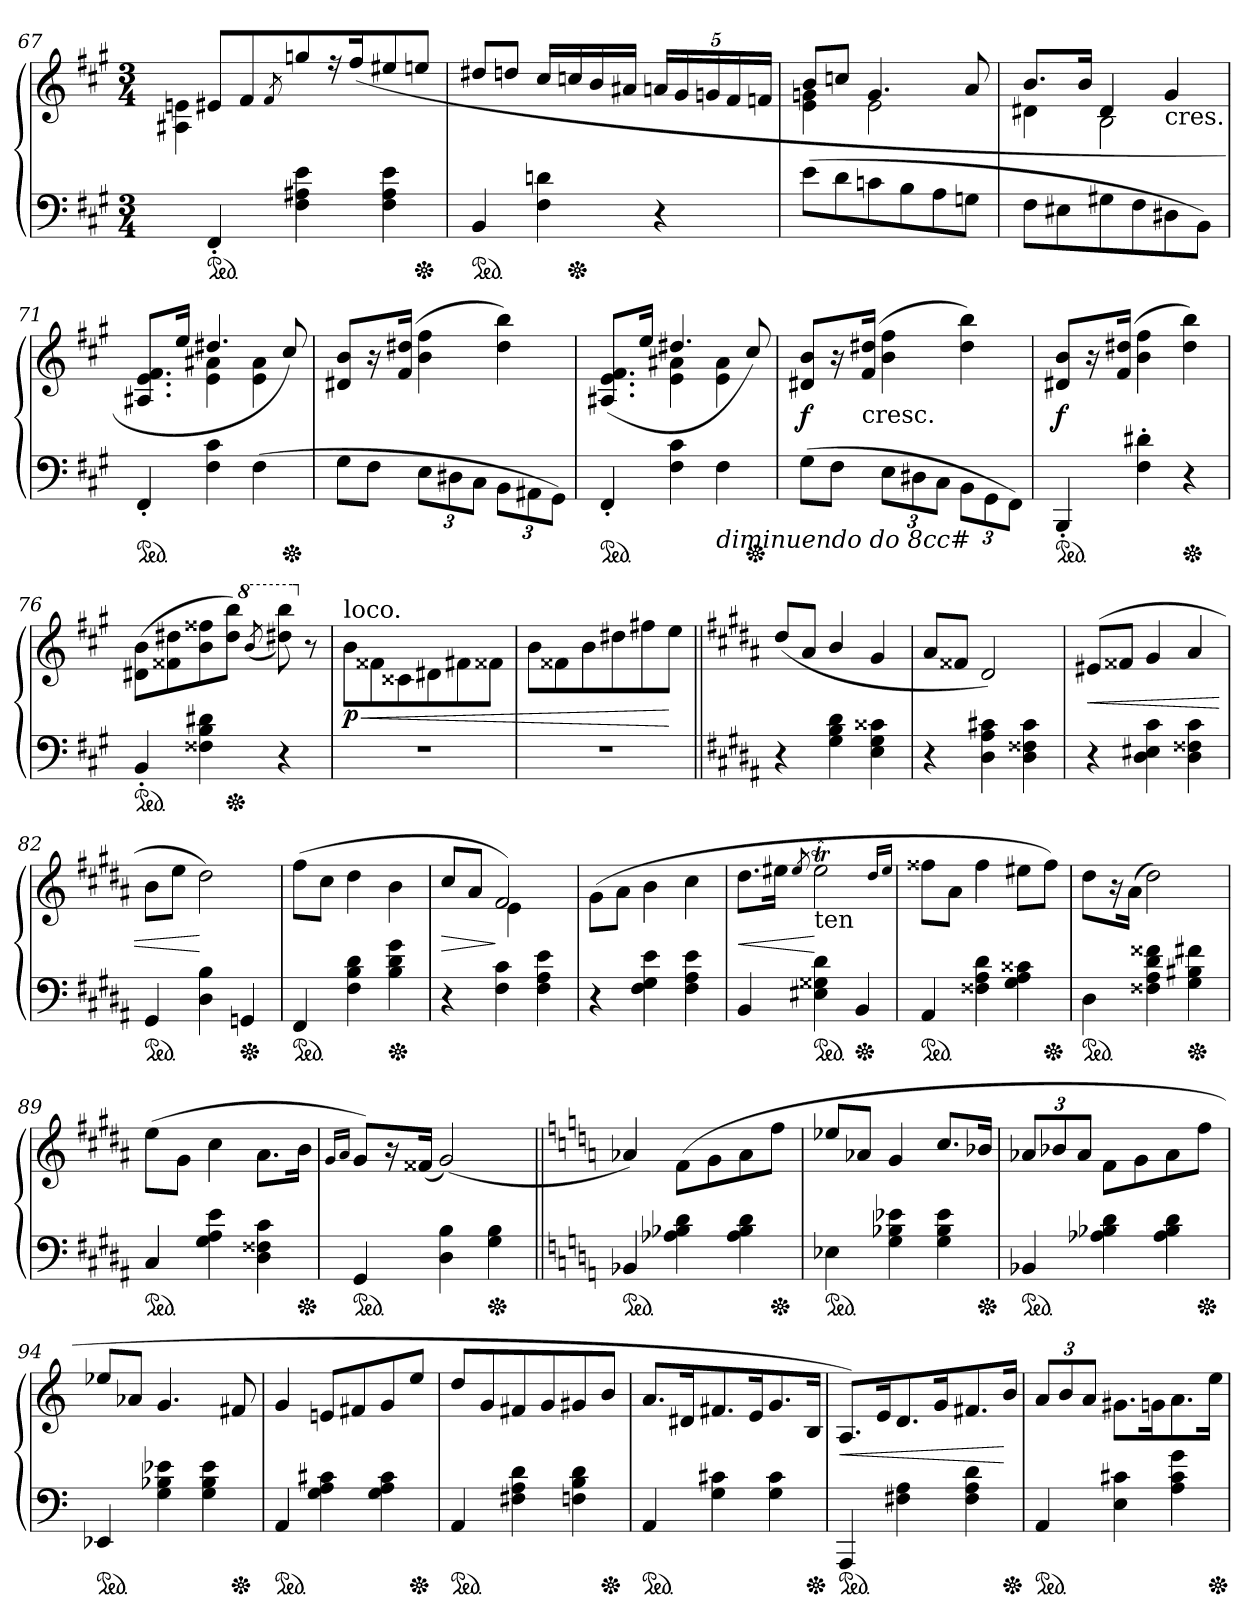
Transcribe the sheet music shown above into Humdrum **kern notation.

**kern	**kern	**dynam
*part1	*part1	*part1
*staff2	*staff1	*staff1/2
*clefF4	*clefG2	*
*k[f#c#g#]	*k[f#c#g#]	*
*M3/4	*M3/4	*
=67	=67	=67
*	*^	*
*ped	*	*	*
4FF#'<	8e#XL	4A#X 4en	.
.	8f#	.	.
.	8qf#/	.	.
4F# 4A#X 4e	8ggn	2ryy	.
.	16r	.	.
.	(>16ff#K	.	.
4F# 4A# 4e	8ee#X	.	.
*Xped	*	*	*
.	8eenJ	.	.
*	*v	*v	*
=68	=68	=68
*ped	*	*
4BB	8dd#X/L	.
.	8ddnJ	.
4F# 4dn	16cc#/LL	.
*Xped	*	*
.	16ccn	.
.	16b	.
.	16a#XJJ	.
4r	20anLL	.
.	20g#	.
.	20gn	.
.	20f#	.
.	20fnJJ	.
=69	=69	=69
*	*^	*
(>8eL	8bL	4e 4gn	.
8d	8ccnJ	.	.
8cn	4.g	2e	.
8B	.	.	.
8A	.	.	.
8GnJ	8a	.	.
=70	=70	=70	=70
8F#L	8.bL	4d#X	.
8E#X	.	.	.
.	16bJk	.	.
8G#X	4d#	2B	.
8F#	.	.	.
!	!LO:TX:b:t=cres.	!	!
8D#X	4g#	.	.
8BBJ)	.	.	.
=71	=71	=71	=71
*ped	*	*	*
4FF#'<	8.A#X 8.e 8.f#L	4ryy	.
.	16eeJk	.	.
4F# 4c#	4.dd#X	4e 4a#X	.
(>4F#	.	4e 4a#	.
*Xped	*	*	*
.	8cc#)	.	.
*	*v	*v	*
=72	=72	=72
8G#L	8d#X 8bL	.
8F#J	16r	.
.	(>16f# 16dd#XJk	.
12EL	4b 4ff#	.
12D#X	.	.
12C#J	.	.
12BB\L	4dd# 4bb)	.
12AA#X	.	.
12GG#J)	.	.
=73	=73	=73
*	*^	*
*ped	*	*	*
4FF#'<	(>8.A#X 8.e 8.f#L	4ryy	.
.	16eeJk	.	.
4F# 4c#	4.dd#X	4e 4a#X	.
!LO:TX:b:i:t=diminuendo do 8cc#	!	!	!
4F#	.	4e 4a#	.
*Xped	*	*	*
.	8cc#)	.	.
*	*v	*v	*
=74	=74	=74
(>8G#L	8d#X 8bL	f
8F#J	16r	.
!	!LO:TX:c:t=cresc.	!
.	(>16f# 16dd#XJk	.
12EL	4b 4ff#	.
12D#X	.	.
12C#J	.	.
12BB\L	4dd# 4bb)	.
12GG#	.	.
12FF#J)	.	.
=75	=75	=75
*ped	*	*
4BBB'<	8d#X 8bL	f
.	16r	.
.	(>16f# 16dd#XJk	.
4F#'> 4d#X'>	4b 4ff#	.
*Xped	*	*
4r	4dd# 4bb)	.
=76	=76	=76
*ped	*	*
4BB'<	(>8d#X 8bL	.
.	8f##X 8dd#X	.
4F##X 4B 4d#X	8b 8ff##X	.
*Xped	*	*
.	8dd# 8bbJ)	.
*	*8va	*
.	(<8qbb/	.
4r	8ddd#X 8bbb)	.
*	*X8va	*
.	8r	.
=77	=77	=77
!	!LO:TX:a:t=loco.	!
2.rF	8b\L	< p
.	8f##X	.
.	8c##X	.
.	8d#X	.
.	8f#X	.
.	8f##XJ	.
=78	=78	=78
2.rF	8bL	.
.	8f##X	.
.	8b	.
.	8dd#X	.
.	8ff#X	.
.	8eeJ	[
=79||	=79||	=79||
*k[f#c#g#d#a#]	*k[f#c#g#d#a#]	*
4r	(>8dd#/L	.
.	8a#J	.
4G# 4B 4d#	4b/	.
4E 4G# 4c##X	4g#	.
=80	=80	=80
4r	8a#L	.
.	8f##XJ	.
4D# 4A# 4c#X	2d#)	.
4D# 4F##X 4c#	.	.
=81	=81	=81
4r	(>8e#XL	<
.	8f##XJ	.
4D# 4E#X 4c#	4g#	.
4D# 4F##X 4c#	4a#	.
=82	=82	=82
*ped	*	*
4GG#	8bL	.
.	8eeJ	.
4D# 4B	2dd#)	[
*Xped	*	*
4GGn	.	.
=83	=83	=83
*ped	*	*
4FF#	(>8ff#L	.
.	8cc#J	.
4F# 4B 4d#	4dd#	.
*Xped	*	*
4B 4d# 4g#	4b	.
=84	=84	=84
*	*^	*
4r	8cc#/L	4ryy	>
.	8a#J	.	.
4F# 4c#	2f#)	4e	]
4F# 4A# 4e	.	4ryy	.
*	*v	*v	*
=85	=85	=85
4r	(>8g#\L	.
.	8a#J	.
4F# 4G# 4e	4b	.
4F# 4A# 4e	4cc#	.
=86	=86	=86
4BB	8.dd#L	<
.	16ee#XJk	.
.	8qee#/	.
!	!LO:TX:b:t=ten	!
!	!LO:TR:acc=##	!
*ped	*	*
4E#X 4G##X 4d#	2ee#T	[
*Xped	*	*
4BB	.	.
.	16qqdd#/LL	.
.	16qqee#/JJ	.
=87	=87	=87
*ped	*	*
4AA#	8ff##XL	.
.	8a#J	.
4F##X 4A# 4d#	4ff##	.
4G# 4A# 4c##X	8ee#XL	.
*Xped	*	*
.	8ff##J)	.
=88	=88	=88
*ped	*	*
4D#	8dd#L	.
.	16r	.
.	(>16a#Jk	.
4F##X 4A# 4d# 4f##X	2dd#)	.
*Xped	*	*
4G# 4B#X 4f#X	.	.
=89	=89	=89
*ped	*	*
4C#	(>8eeL	.
.	8g#J	.
4G# 4A# 4e	4cc#	.
4D# 4F##X 4c#	8.a#\L	.
*Xped	*	*
.	16bJk	.
=90	=90	=90
.	16qqg#/LL	.
.	16qqa#/JJ	.
*ped	*	*
4GG#	8g#L)	.
.	16r	.
.	(>16f##XJk	.
4D# 4B	(<2g#)	.
*Xped	*	*
4G# 4B	.	.
=91||	=91||	=91||
*k[]	*k[]	*
*ped	*	*
4BB-X	4a-X)	.
4A-X 4B-X 4d	(>8fL	.
.	8g	.
4A- 4B- 4d	8a-	.
*Xped	*	*
.	8ffJ	.
=92	=92	=92
*ped	*	*
4E-X	8ee-X/L	.
.	8a-XJ	.
4G 4B-X 4e-X	4g	.
4G 4B- 4e-	8.cc/L	.
*Xped	*	*
.	16b-XJk	.
=93	=93	=93
*ped	*	*
4BB-X	12a-XL	.
.	12b-X	.
.	12a-J	.
4A-X 4B-X 4d	8fL	.
.	8g	.
4A- 4B- 4d	8a-	.
*Xped	*	*
.	8ffJ	.
=94	=94	=94
*ped	*	*
4EE-X	8ee-X/L	.
.	8a-XJ	.
4G 4B-X 4e-X	4.g	.
4G 4B- 4e-	.	.
*Xped	*	*
.	8f#X	.
=95	=95	=95
*ped	*	*
4AA	4g	.
4G 4A 4c#X	8enL	.
.	8f#X	.
4G 4A 4c#	8g	.
*Xped	*	*
.	8eeJ	.
=96	=96	=96
*ped	*	*
4AA	8ddL	.
.	8g	.
4F#X 4A 4d	8f#X	.
.	8g	.
4Fn 4B 4d	8g#X	.
*Xped	*	*
.	8bJ	.
=97	=97	=97
*ped	*	*
4AA	8.aL	.
.	16d#XK	.
4G 4c#X	8.f#X	.
.	16eK	.
4G 4c#	8.g	.
*Xped	*	*
.	16BJk	.
=98	=98	=98
*ped	*	*
4AAA	8.AL)	<
.	16eK	.
4F#X 4A	8.d	.
.	16gK	.
4F# 4A 4d	8.f#X	.
*Xped	*	*
.	16bJk	[
=99	=99	=99
*ped	*	*
4AA	12aL	.
.	12b	.
.	12aJ	.
4E 4c#X	8.g#XL	.
.	16gnK	.
4A 4c# 4g	8.a	.
*Xped	*	*
.	16eeJk	.
=	=	=
*-	*-	*-
